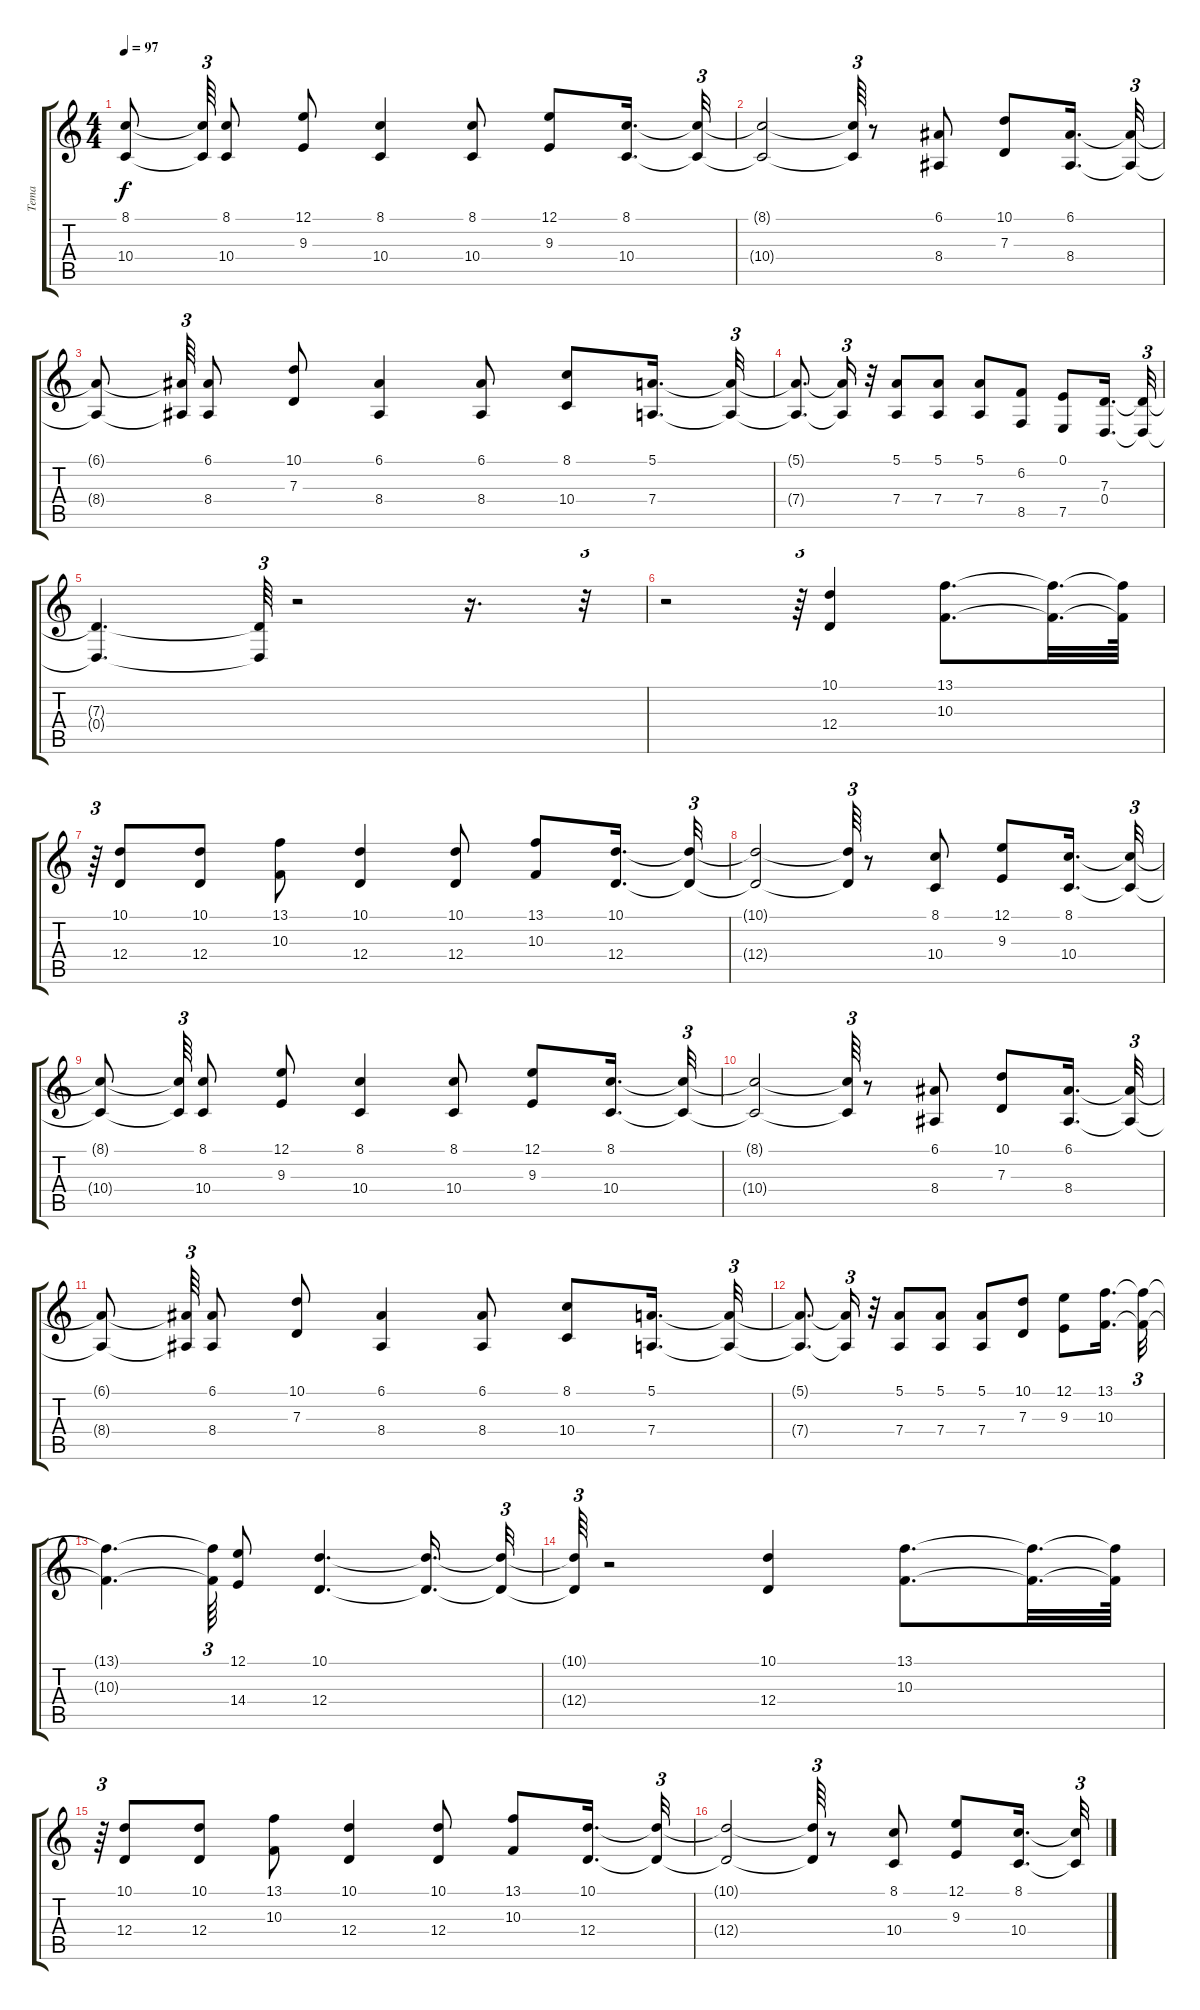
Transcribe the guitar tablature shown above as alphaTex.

\track ("Tema" "Tema") {instrument acousticgrandpiano}
\staff {score tabs}
\tuning (E4 B3 G3 D3 A2 E2) {hide}
\ts (4 4)
\tempo 97
\clef g2
\ks c
(8.1{t} 10.4{t}).8{dy f} (8.1{t} 10.4{t}).64{tu (3 2)} (8.1 10.4).8 (12.1 9.3).8 (8.1 10.4).4 (8.1 10.4).8 (12.1 9.3).8 (8.1 10.4).16{d} (8.1{t} 10.4{t}).32{tu (3 2)} |
(8.1{t} 10.4{t}).2 (8.1{t} 10.4{t}).64{tu (3 2)} r.8 (6.1 8.4).8 (10.1 7.3).8 (6.1 8.4).16{d} (6.1{t} 8.4{t}).32{tu (3 2)} |
(6.1{t} 8.4{t}).8 (6.1{t} 8.4{t}).64{tu (3 2)} (6.1 8.4).8 (10.1 7.3).8 (6.1 8.4).4 (6.1 8.4).8 (8.1 10.4).8 (5.1 7.4).16{d} (5.1{t} 7.4{t}).32{tu (3 2)} |
(5.1{t} 7.4{t}).8{d} (5.1{t} 7.4{t}).16{tu (3 2)} r.32 (5.1 7.4).8 (5.1 7.4).8 (5.1 7.4).8 (6.2 8.5).8 (0.1 7.5).8 (7.3 0.4).16{d} (7.3{t} 0.4{t}).32{tu (3 2)} |
(7.3{t} 0.4{t}).4{d} (7.3{t} 0.4{t}).64{tu (3 2)} r.2 r.16{d} r.32{tu (3 2)} |
r.2 r.64{tu (3 2)} (10.1 12.4).4 (13.1 10.3).8{d} (13.1{t} 10.3{t}).32{d} (13.1{t} 10.3{t}).64 |
r.64{tu (3 2)} (10.1 12.4).8 (10.1 12.4).8 (13.1 10.3).8 (10.1 12.4).4 (10.1 12.4).8 (13.1 10.3).8 (10.1 12.4).16{d} (10.1{t} 12.4{t}).32{tu (3 2)} |
(10.1{t} 12.4{t}).2 (10.1{t} 12.4{t}).64{tu (3 2)} r.8 (8.1 10.4).8 (12.1 9.3).8 (8.1 10.4).16{d} (8.1{t} 10.4{t}).32{tu (3 2)} |
(8.1{t} 10.4{t}).8 (8.1{t} 10.4{t}).64{tu (3 2)} (8.1 10.4).8 (12.1 9.3).8 (8.1 10.4).4 (8.1 10.4).8 (12.1 9.3).8 (8.1 10.4).16{d} (8.1{t} 10.4{t}).32{tu (3 2)} |
(8.1{t} 10.4{t}).2 (8.1{t} 10.4{t}).64{tu (3 2)} r.8 (6.1 8.4).8 (10.1 7.3).8 (6.1 8.4).16{d} (6.1{t} 8.4{t}).32{tu (3 2)} |
(6.1{t} 8.4{t}).8 (6.1{t} 8.4{t}).64{tu (3 2)} (6.1 8.4).8 (10.1 7.3).8 (6.1 8.4).4 (6.1 8.4).8 (8.1 10.4).8 (5.1 7.4).16{d} (5.1{t} 7.4{t}).32{tu (3 2)} |
(5.1{t} 7.4{t}).8{d} (5.1{t} 7.4{t}).16{tu (3 2)} r.32 (5.1 7.4).8 (5.1 7.4).8 (5.1 7.4).8 (10.1 7.3).8 (12.1 9.3).8 (13.1 10.3).16{d} (13.1{t} 10.3{t}).32{tu (3 2)} |
(13.1{t} 10.3{t}).4{d} (13.1{t} 10.3{t}).64{tu (3 2)} (12.1 14.4).8 (10.1 12.4).4{d} (10.1{t} 12.4{t}).16{d} (10.1{t} 12.4{t}).32{tu (3 2)} |
(10.1{t} 12.4{t}).64{tu (3 2)} r.2 (10.1 12.4).4 (13.1 10.3).8{d} (13.1{t} 10.3{t}).32{d} (13.1{t} 10.3{t}).64 |
r.64{tu (3 2)} (10.1 12.4).8 (10.1 12.4).8 (13.1 10.3).8 (10.1 12.4).4 (10.1 12.4).8 (13.1 10.3).8 (10.1 12.4).16{d} (10.1{t} 12.4{t}).32{tu (3 2)} |
(10.1{t} 12.4{t}).2 (10.1{t} 12.4{t}).64{tu (3 2)} r.8 (8.1 10.4).8 (12.1 9.3).8 (8.1 10.4).16{d} (8.1{t} 10.4{t}).32{tu (3 2)}
